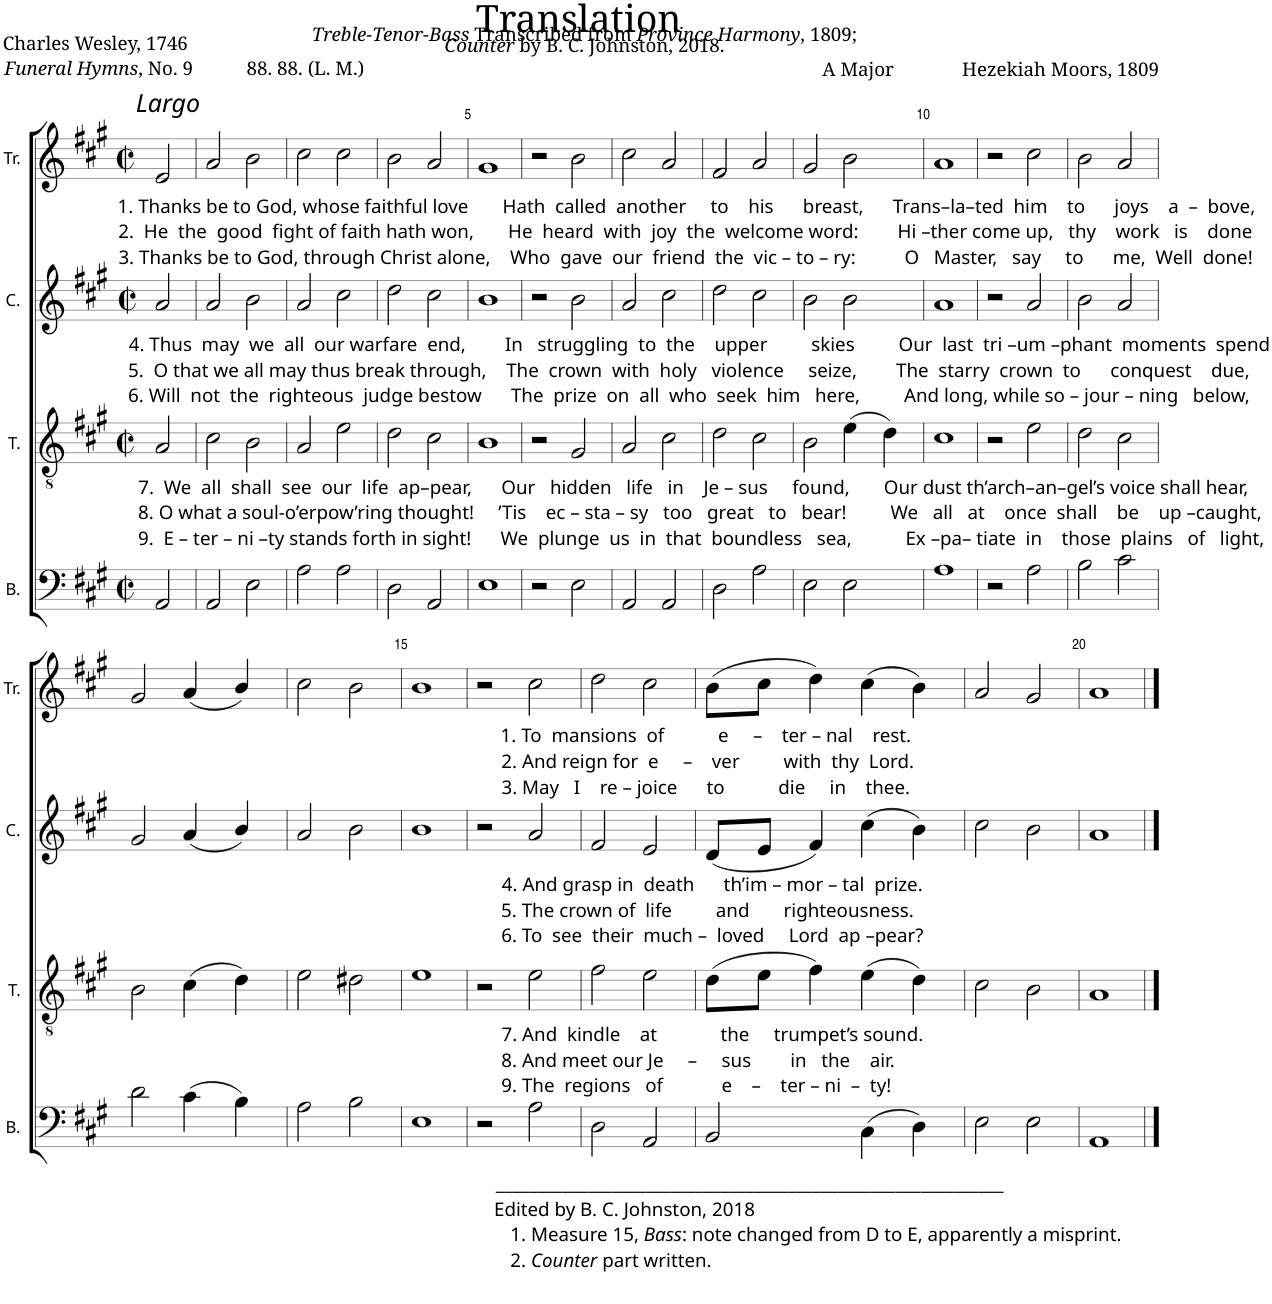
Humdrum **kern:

**kern	**kern	**kern	**kern
*part4	*part3	*part2	*part1
*staff4	*staff3	*staff2	*staff1
*I"B.	*I"T.	*I"C.	*I"Tr.
*I'B.	*I'T.	*I'C.	*I'Tr.
*clefF4	*clefGv2	*clefG2	*clefG2
*k[f#c#g#]	*k[f#c#g#]	*k[f#c#g#]	*k[f#c#g#]
*M2/2	*M2/2	*M2/2	*M2/2
*met(c|)	*met(c|)	*met(c|)	*met(c|)
=1	=1	=1	=1
!	!	!	!LO:TX:a:i:t=Largo
!	!	!	!LO:TX:b:t=1. Thanks be to God, whose faithful love       Hath  called  another     to    his      breast,      Trans–la–ted  him    to      joys    a  –  bove,
!	!	!	!LO:TX:b:t=2.  He  the  good  fight of faith hath won,       He  heard  with  joy  the  welcome word&colon;        Hi –ther come up,   thy    work   is    done
!	!	!	!LO:TX:b:t=3. Thanks be to God, through Christ alone,    Who  gave  our  friend  the  vic – to – ry&colon;          O   Master,   say     to      me,  Well  done!
!	!	!LO:TX:b:t=4. Thus  may  we  all  our warfare  end,        In   struggling  to  the    upper         skies         Our  last  tri –um –phant  moments  spend	!
!	!	!LO:TX:b:t=5.  O that we all may thus break through,    The  crown  with  holy   violence     seize,        The  starry  crown  to      conquest    due,	!
!	!	!LO:TX:b:t=6. Will  not  the  righteous  judge bestow      The  prize  on  all  who  seek  him   here,         And long, while so – jour – ning   below,	!
!	!LO:TX:b:t=7.  We  all  shall  see  our  life  ap–pear,      Our   hidden   life   in    Je – sus     found,       Our dust th’arch–an–gel’s voice shall hear,	!	!
!	!LO:TX:b:t=8. O what a soul-o’erpow’ring thought!     ’Tis    ec – sta – sy   too   great   to   bear!         We   all   at    once  shall    be    up –caught,	!	!
!	!LO:TX:b:t=9.  E – ter – ni –ty stands forth in sight!      We  plunge  us  in  that  boundless   sea,           Ex –pa– tiate  in    those  plains   of   light,	!	!
2AA/	2A/	2a/	2e/
=2	=2	=2	=2
2AA/	2c#\	2a/	2a/
2E\	2B\	2b\	2b\
=3	=3	=3	=3
2A\	2A/	2a/	2cc#\
2A\	2e\	2cc#\	2cc#\
=4	=4	=4	=4
2D\	2d\	2dd\	2b\
2AA/	2c#\	2cc#\	2a/
=5	=5	=5	=5
1E	1B	1b	1g#
=6	=6	=6	=6
2r	2r	2r	2r
2E\	2G#/	2b\	2b\
=7	=7	=7	=7
2AA/	2A/	2a/	2cc#\
2AA/	2c#\	2cc#\	2a/
=8	=8	=8	=8
2D\	2d\	2dd\	2f#/
2A\	2c#\	2cc#\	2a/
=9	=9	=9	=9
2E\	2B\	2b\	2g#/
2E\	(4e\	2b\	2b\
.	4d\)	.	.
=10	=10	=10	=10
1A	1c#	1a	1a
=11	=11	=11	=11
2r	2r	2r	2r
2A\	2e\	2a/	2cc#\
=12	=12	=12	=12
2B\	2d\	2b\	2b\
2c#\	2c#\	2a/	2a/
!!LO:LB:g=z
=13	=13	=13	=13
2d\	2B\	2g#/	2g#/
(4c#\	(4c#\	(4a/	(4a/
4B\)	4d\)	4b/)	4b/)
=14	=14	=14	=14
2A\	2e\	2a/	2cc#\
2B\	2d#X\	2b\	2b\
=15	=15	=15	=15
1E	1e	1b	1b
=16	=16	=16	=16
2r	2r	2r	2r
!	!	!	!LO:TX:b:t=1. To  mansions  of           e     –    ter – nal    rest.
!	!	!	!LO:TX:b:t=2. And reign for  e     –    ver         with  thy  Lord.
!	!	!	!LO:TX:b:t=3. May   I    re – joice      to           die     in    thee.
!	!	!LO:TX:b:t=4. And grasp in  death      th’im – mor – tal  prize.	!
!	!	!LO:TX:b:t=5. The crown of  life         and       righteousness.	!
!	!	!LO:TX:b:t=6. To  see  their  much –  loved     Lord  ap –pear?	!
!	!LO:TX:b:t=7. And  kindle    at             the     trumpet’s sound.	!	!
!	!LO:TX:b:t=8. And meet our Je     –     sus        in   the    air.	!	!
!	!LO:TX:b:t=9. The  regions   of            e    –    ter – ni  –  ty!	!	!
2A\	2e\	2a/	2cc#\
=17	=17	=17	=17
2D\	2f#\	2f#/	2dd\
2AA/	2e\	2e/	2cc#\
=18	=18	=18	=18
!LO:TX:b:t=_____________________________________________________________	!	!	!
!LO:TX:b:t=Edited by B. C. Johnston, 2018	!	!	!
!LO:TX:b:t=1. Measure 15,	!	!	!
!LO:TX:b:i:t=Bass	!	!	!
!LO:TX:b:t=&colon; note changed from D to E, apparently a misprint.	!	!	!
!LO:TX:b:t=2.	!	!	!
!LO:TX:b:i:t=Counter	!	!	!
!LO:TX:b:t=part written.	!	!	!
2BB/	(8d\L	(8d/L	(8b\L
.	8e\J	8e/J	8cc#\J
.	4f#\)	4f#/)	4dd\)
(4C#\	(4e\	(4cc#\	(4cc#\
4D\)	4d\)	4b\)	4b\)
=19	=19	=19	=19
2E\	2c#\	2cc#\	2a/
2E\	2B\	2b\	2g#/
=20	=20	=20	=20
1AA	1A	1a	1a
==	==	==	==
*-	*-	*-	*-
